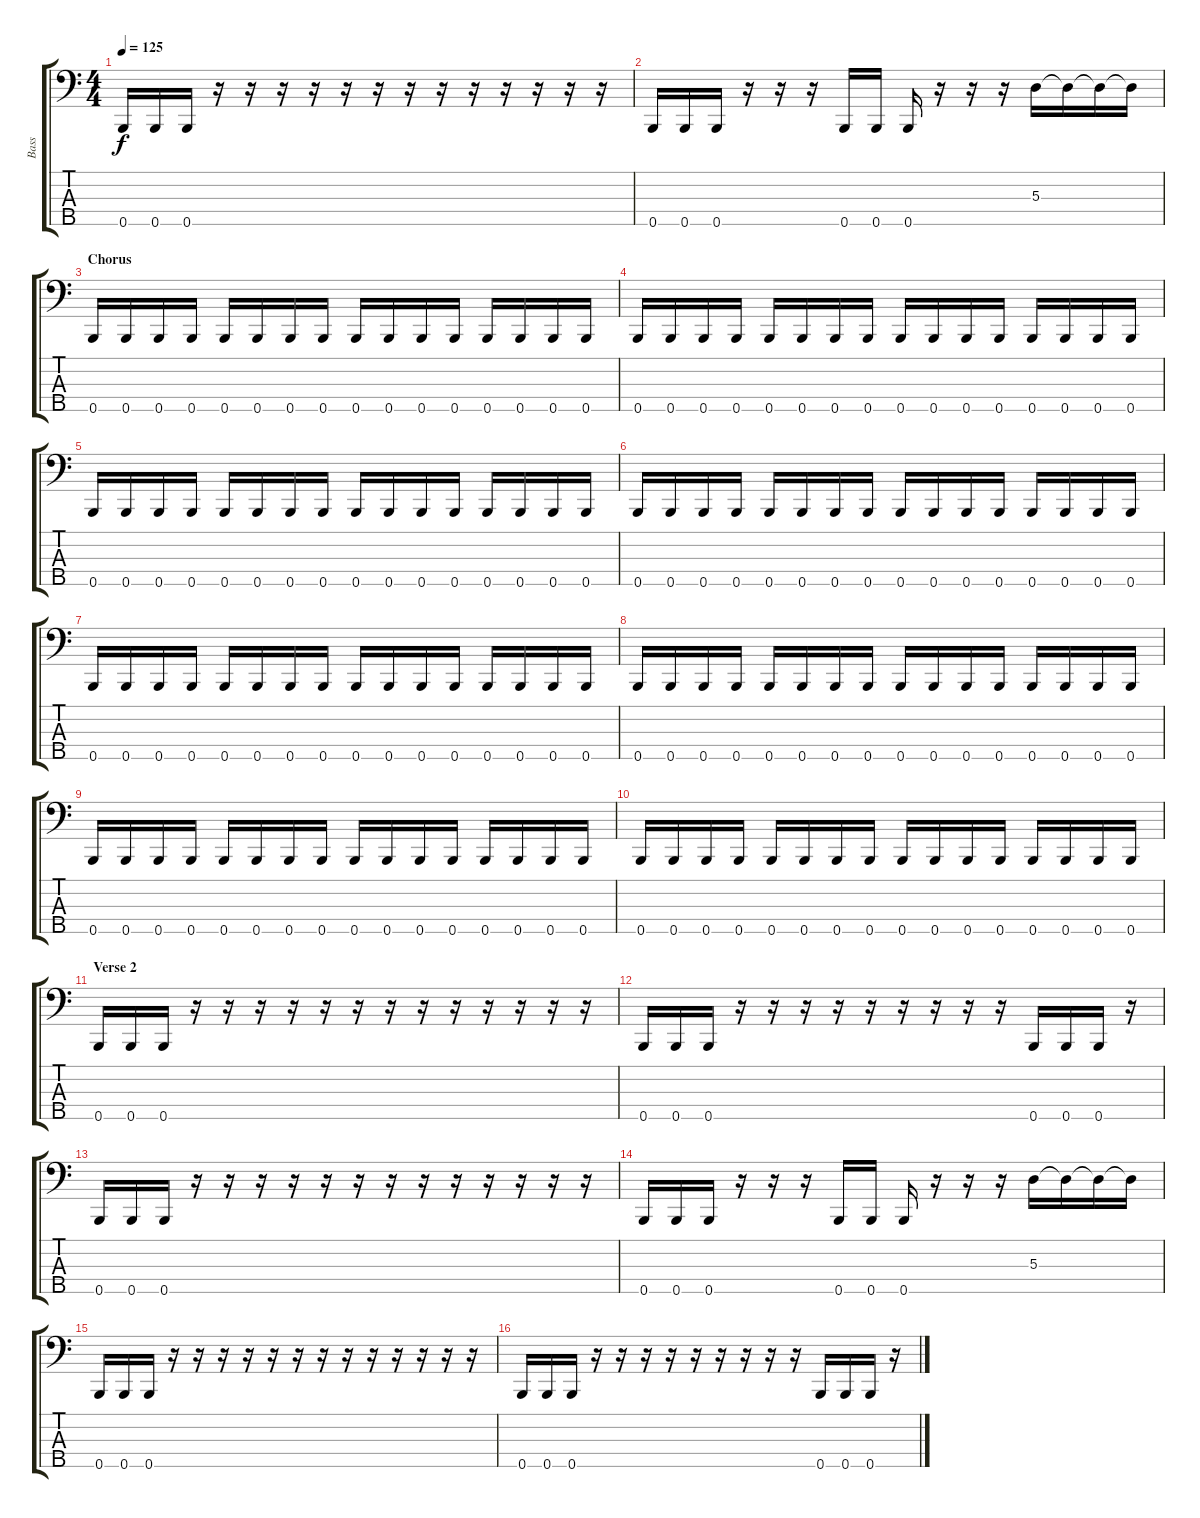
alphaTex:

\track ("Bass" "Bass") {instrument electricbassfinger}
\staff {score tabs}
\tuning (G2 D2 A1 E1 B0) {hide}
\ts (4 4)
\tempo 125
\clef f4
\ks c
0.5.16{dy f} 0.5.16 0.5.16 r.16 r.16 r.16 r.16 r.16 r.16 r.16 r.16 r.16 r.16 r.16 r.16 r.16 |
0.5.16 0.5.16 0.5.16 r.16 r.16 r.16 0.5.16 0.5.16 0.5.16 r.16 r.16 r.16 5.3.16 5.3{t}.16 5.3{t}.16 5.3{t}.16 |
\section ("" "Chorus")
0.5.16 0.5.16 0.5.16 0.5.16 0.5.16 0.5.16 0.5.16 0.5.16 0.5.16 0.5.16 0.5.16 0.5.16 0.5.16 0.5.16 0.5.16 0.5.16 |
0.5.16 0.5.16 0.5.16 0.5.16 0.5.16 0.5.16 0.5.16 0.5.16 0.5.16 0.5.16 0.5.16 0.5.16 0.5.16 0.5.16 0.5.16 0.5.16 |
0.5.16 0.5.16 0.5.16 0.5.16 0.5.16 0.5.16 0.5.16 0.5.16 0.5.16 0.5.16 0.5.16 0.5.16 0.5.16 0.5.16 0.5.16 0.5.16 |
0.5.16 0.5.16 0.5.16 0.5.16 0.5.16 0.5.16 0.5.16 0.5.16 0.5.16 0.5.16 0.5.16 0.5.16 0.5.16 0.5.16 0.5.16 0.5.16 |
0.5.16 0.5.16 0.5.16 0.5.16 0.5.16 0.5.16 0.5.16 0.5.16 0.5.16 0.5.16 0.5.16 0.5.16 0.5.16 0.5.16 0.5.16 0.5.16 |
0.5.16 0.5.16 0.5.16 0.5.16 0.5.16 0.5.16 0.5.16 0.5.16 0.5.16 0.5.16 0.5.16 0.5.16 0.5.16 0.5.16 0.5.16 0.5.16 |
0.5.16 0.5.16 0.5.16 0.5.16 0.5.16 0.5.16 0.5.16 0.5.16 0.5.16 0.5.16 0.5.16 0.5.16 0.5.16 0.5.16 0.5.16 0.5.16 |
0.5.16 0.5.16 0.5.16 0.5.16 0.5.16 0.5.16 0.5.16 0.5.16 0.5.16 0.5.16 0.5.16 0.5.16 0.5.16 0.5.16 0.5.16 0.5.16 |
\section ("" "Verse 2")
0.5.16 0.5.16 0.5.16 r.16 r.16 r.16 r.16 r.16 r.16 r.16 r.16 r.16 r.16 r.16 r.16 r.16 |
0.5.16 0.5.16 0.5.16 r.16 r.16 r.16 r.16 r.16 r.16 r.16 r.16 r.16 0.5.16 0.5.16 0.5.16 r.16 |
0.5.16 0.5.16 0.5.16 r.16 r.16 r.16 r.16 r.16 r.16 r.16 r.16 r.16 r.16 r.16 r.16 r.16 |
0.5.16 0.5.16 0.5.16 r.16 r.16 r.16 0.5.16 0.5.16 0.5.16 r.16 r.16 r.16 5.3.16 5.3{t}.16 5.3{t}.16 5.3{t}.16 |
0.5.16 0.5.16 0.5.16 r.16 r.16 r.16 r.16 r.16 r.16 r.16 r.16 r.16 r.16 r.16 r.16 r.16 |
0.5.16 0.5.16 0.5.16 r.16 r.16 r.16 r.16 r.16 r.16 r.16 r.16 r.16 0.5.16 0.5.16 0.5.16 r.16
